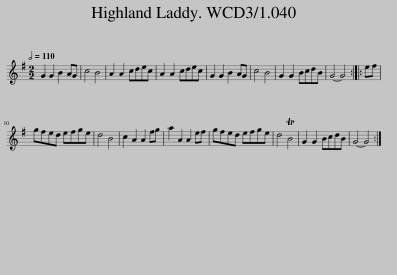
X:1
L:1/8
Q:1/2=110
M:2/2
I:linebreak $
K:G
V:1 treble
V:1
 G2 G2 B2 AG | c4 B4 | A2 A2 cdec | A2 A2 cdec | G2 G2 B2 AG | %5
 c4 B4 | G2 G2 BcdB | G4- G4 :: ef |$ gfed efge | %10
 d4 B4 | c2 A2 A2 fg | a2 A2 A2 ef | gfed efge | d4 TB4 | %15
 G2 G2 BcdB | G4- G4 :| %17
